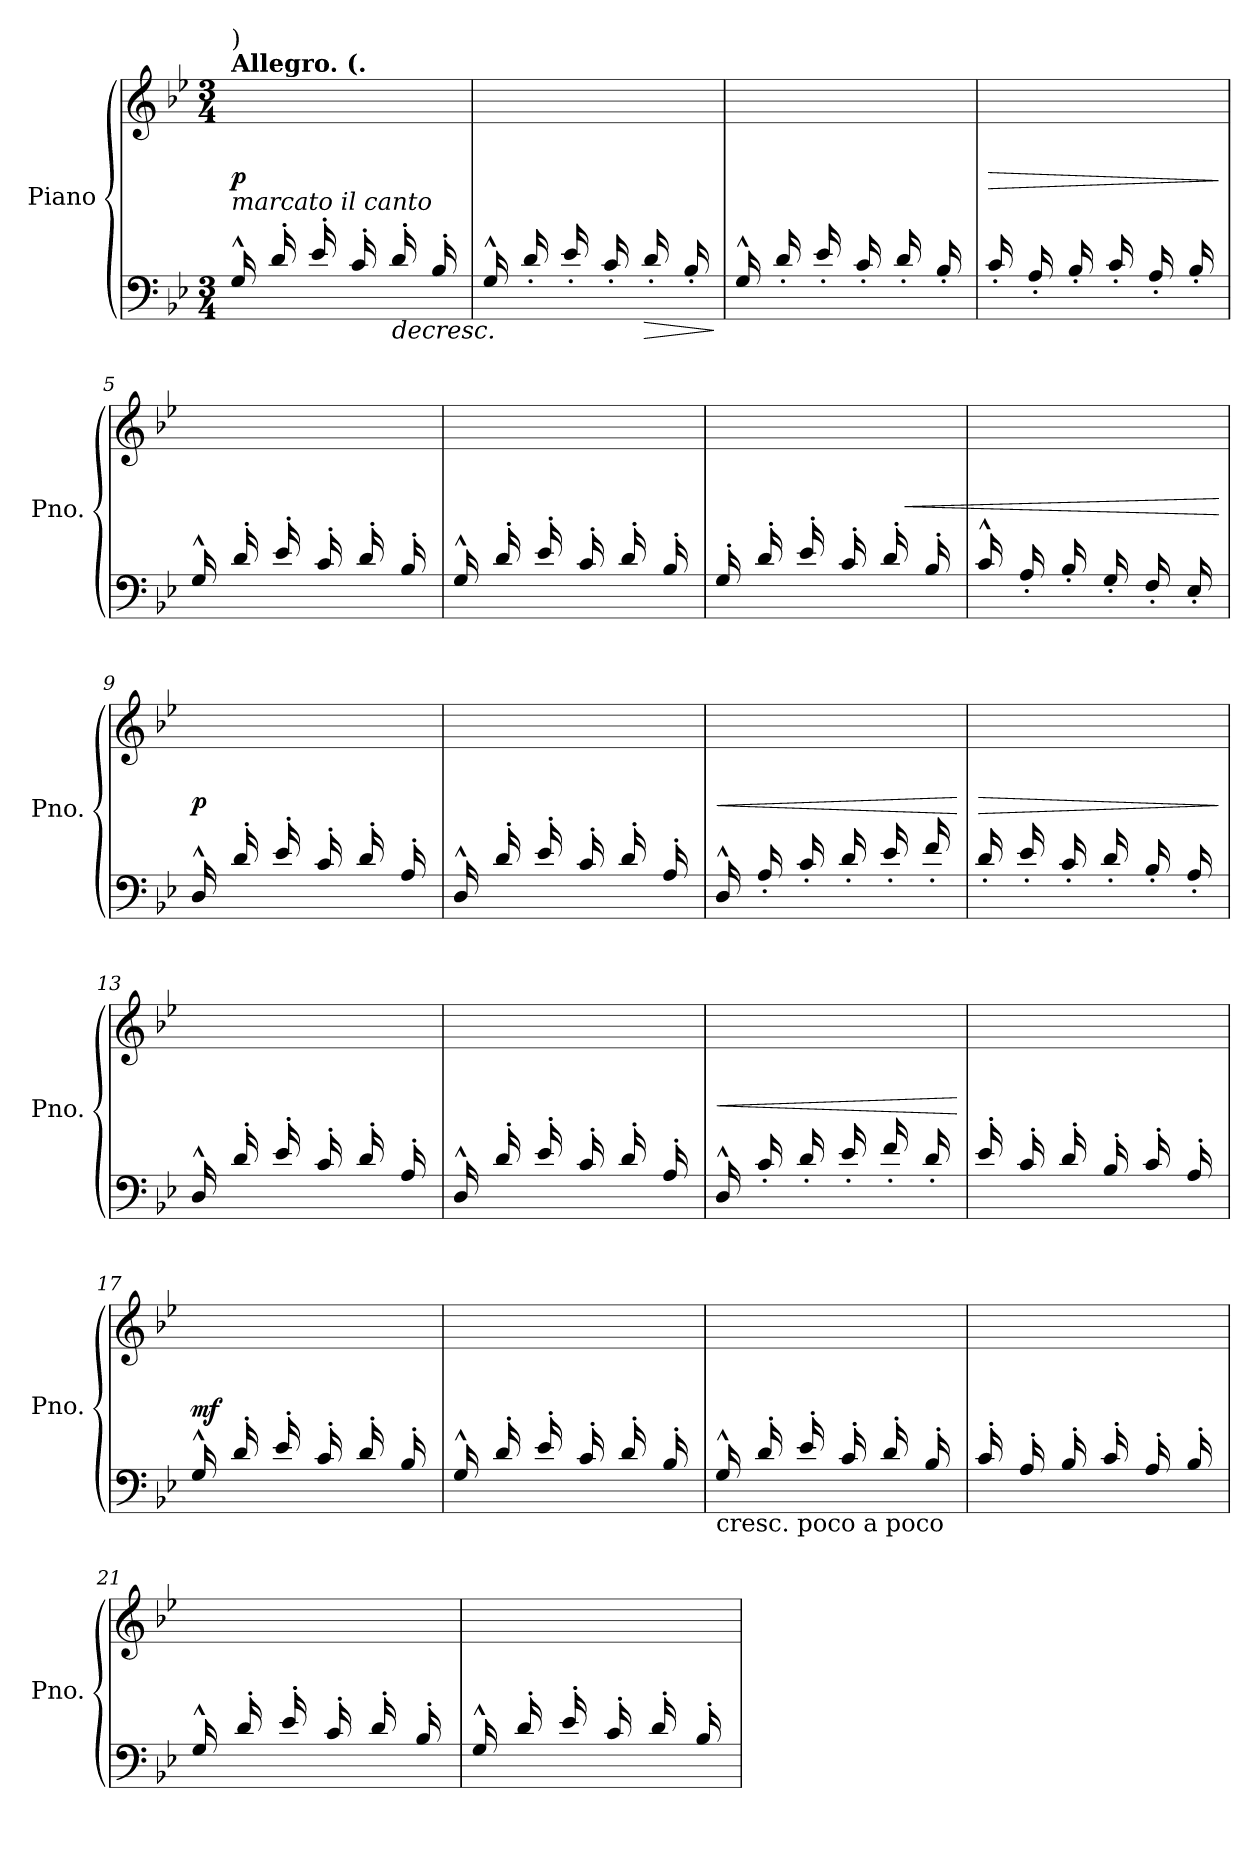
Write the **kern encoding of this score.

**kern	**kern	**dynam
*part1	*part1	*part1
*staff2	*staff1	*staff1/2
*I"Piano	*	*
*I'Pno.	*	*
*clefF4	*clefG2	*
*k[b-e-]	*k[b-e-]	*
*M3/4	*M3/4	*
*MM132	*MM132	*
=1	=1	=1
*^	*^	*
!	!	!LO:TX:a:B:t=Allegro.   (.	!	!
!	!	!LO:TX:a:t=)	!	!
!	!	!LO:TX:b:i:t=marcato il canto	!	!
!	!	!	!	!LO:DY:b
16G^^/LL	2.ryy	2.ryy	16ryy	p
16ryy	.	.	16d'\	.
16d'/	.	.	16ryy	.
16ryy	.	.	16d'\JJ	.
16e-'/LL	.	.	16ryy	.
16ryy	.	.	16d'\	.
16c'/	.	.	16ryy	.
16ryy	.	.	16d'\JJ	.
!	!	!	!	!LO:HP:b=2
16d'/LL	.	.	16ryy	>
16ryy	.	.	16d'\	.
16B-'/	.	.	16ryy	.
16ryy	.	.	16d'\JJ	.
=2	=2	=2	=2	=2
16G^^/LL	2.ryy	2.ryy	16ryy	.
16ryy	.	.	16d'\	.
16d'/	.	.	16ryy	.
16ryy	.	.	16d'\JJ	.
16e-'/LL	.	.	16ryy	.
16ryy	.	.	16d'\	.
16c'/	.	.	16ryy	.
16ryy	.	.	16d'\JJ	.
!	!	!	!	!LO:HP:b=2
16d'/LL	.	.	16ryy	>
16ryy	.	.	16d'\	.
16B-'/	.	.	16ryy	.
16ryy	.	.	16d'\JJ	.
*v	*v	*	*	*
*	*v	*v	*
.	.	]
=3	=3	=3
*^	*^	*
16G^^/LL	2.ryy	2.ryy	16ryy	.
16ryy	.	.	16d'\	.
16d'/	.	.	16ryy	.
16ryy	.	.	16d'\JJ	.
16e-'/LL	.	.	16ryy	.
16ryy	.	.	16d'\	.
16c'/	.	.	16ryy	.
16ryy	.	.	16d'\JJ	.
16d'/LL	.	.	16ryy	.
16ryy	.	.	16d'\	.
16B-'/	.	.	16ryy	.
16ryy	.	.	16d'\JJ	.
*v	*v	*	*	*
*	*v	*v	*
.	.	]
=4	=4	=4
*^	*	*
!	!	!	!LO:HP:b
*	*	*^	*
16c'/LL	2.ryy	2.ryy	16ryy	>
16ryy	.	.	16d'\	.
16A'/	.	.	16ryy	.
16ryy	.	.	16d'\JJ	.
16B-'/LL	.	.	16ryy	.
16ryy	.	.	16d'\	.
16c'/	.	.	16ryy	.
16ryy	.	.	16d'\JJ	.
16A'/LL	.	.	16ryy	.
16ryy	.	.	16d'\	.
16B-'/	.	.	16ryy	.
16ryy	.	.	16d'\JJ	.
*v	*v	*	*	*
*	*v	*v	*
.	.	]
=5	=5	=5
*^	*^	*
16G^^/LL	2.ryy	2.ryy	16ryy	.
16ryy	.	.	16d'\	.
16d'/	.	.	16ryy	.
16ryy	.	.	16d'\JJ	.
16e-'/LL	.	.	16ryy	.
16ryy	.	.	16d'\	.
16c'/	.	.	16ryy	.
16ryy	.	.	16d'\JJ	.
16d'/LL	.	.	16ryy	.
16ryy	.	.	16d'\	.
16B-'/	.	.	16ryy	.
16ryy	.	.	16d'\JJ	.
!!LO:LB:g=z	!!
=6	=6	=6	=6	=6
16G^^/LL	2.ryy	2.ryy	16ryy	.
16ryy	.	.	16d'\	.
16d'/	.	.	16ryy	.
16ryy	.	.	16d'\JJ	.
16e-'/LL	.	.	16ryy	.
16ryy	.	.	16d'\	.
16c'/	.	.	16ryy	.
16ryy	.	.	16d'\JJ	.
16d'/LL	.	.	16ryy	.
16ryy	.	.	16d'\	.
16B-'/	.	.	16ryy	.
16ryy	.	.	16d'\JJ	.
=7	=7	=7	=7	=7
16G'/LL	2.ryy	2.ryy	16ryy	.
16ryy	.	.	16d'\	.
16d'/	.	.	16ryy	.
16ryy	.	.	16d'\JJ	.
16e-'/LL	.	.	16ryy	.
16ryy	.	.	16d'\	.
16c'/	.	.	16ryy	.
16ryy	.	.	16d'\JJ	.
16d'/LL	.	.	16ryy	.
!	!	!	!	!LO:HP:b
16ryy	.	.	16d'\	<
16B-'/	.	.	16ryy	.
16ryy	.	.	16d'\JJ	.
=8	=8	=8	=8	=8
16c^^/LL	2.ryy	2.ryy	16ryy	.
16ryy	.	.	16d'\	.
16A'/	.	.	16ryy	.
16ryy	.	.	16d'\JJ	.
16B-'/LL	.	.	16ryy	.
16ryy	.	.	16d'\	.
16G'/	.	.	16ryy	.
16ryy	.	.	16d'\JJ	.
16F'/LL	.	.	16ryy	.
16ryy	.	.	16d'\	.
16E-'/	.	.	16ryy	.
16ryy	.	.	16d'\JJ	.
*v	*v	*	*	*
*	*v	*v	*
.	.	[
=9	=9	=9
*^	*^	*
!	!	!	!	!LO:DY:b
16D^^/LL	2.ryy	2.ryy	16ryy	p
16ryy	.	.	16d'\	.
16d'/	.	.	16ryy	.
16ryy	.	.	16d'\JJ	.
16e-'/LL	.	.	16ryy	.
16ryy	.	.	16d'\	.
16c'/	.	.	16ryy	.
16ryy	.	.	16d'\JJ	.
16d'/LL	.	.	16ryy	.
16ryy	.	.	16d'\	.
16A'/	.	.	16ryy	.
16ryy	.	.	16d'\JJ	.
=10	=10	=10	=10	=10
16D^^/LL	2.ryy	2.ryy	16ryy	.
16ryy	.	.	16d'\	.
16d'/	.	.	16ryy	.
16ryy	.	.	16d'\JJ	.
16e-'/LL	.	.	16ryy	.
16ryy	.	.	16d'\	.
16c'/	.	.	16ryy	.
16ryy	.	.	16d'\JJ	.
16d'/LL	.	.	16ryy	.
16ryy	.	.	16d'\	.
16A'/	.	.	16ryy	.
16ryy	.	.	16d'\JJ	.
!!LO:LB:g=z	!!
=11	=11	=11	=11	=11
!	!	!	!	!LO:HP:b
16D^^/LL	2.ryy	2.ryy	16ryy	<
16ryy	.	.	16d'\	.
16A'/	.	.	16ryy	.
16ryy	.	.	16d'\JJ	.
16c'/LL	.	.	16ryy	.
16ryy	.	.	16d'\	.
16d'/	.	.	16ryy	.
16ryy	.	.	16d'\JJ	.
16e-'/LL	.	.	16ryy	.
16ryy	.	.	16d'\	.
16f'/	.	.	16ryy	.
16ryy	.	.	16d'\JJ	.
*v	*v	*	*	*
*	*v	*v	*
.	.	[
=12	=12	=12
*^	*	*
!	!	!	!LO:HP:b
*	*	*^	*
16d'/LL	2.ryy	2.ryy	16ryy	>
16ryy	.	.	16d'\	.
16e-'/	.	.	16ryy	.
16ryy	.	.	16d'\JJ	.
16c'/LL	.	.	16ryy	.
16ryy	.	.	16d'\	.
16d'/	.	.	16ryy	.
16ryy	.	.	16d'\JJ	.
16B-'/LL	.	.	16ryy	.
16ryy	.	.	16d'\	.
16A'/	.	.	16ryy	.
16ryy	.	.	16d'\JJ	.
*v	*v	*	*	*
*	*v	*v	*
.	.	]
=13	=13	=13
*^	*^	*
16D^^/LL	2.ryy	2.ryy	16ryy	.
16ryy	.	.	16d'\	.
16d'/	.	.	16ryy	.
16ryy	.	.	16d'\JJ	.
16e-'/LL	.	.	16ryy	.
16ryy	.	.	16d'\	.
16c'/	.	.	16ryy	.
16ryy	.	.	16d'\JJ	.
16d'/LL	.	.	16ryy	.
16ryy	.	.	16d'\	.
16A'/	.	.	16ryy	.
16ryy	.	.	16d'\JJ	.
=14	=14	=14	=14	=14
16D^^/LL	2.ryy	2.ryy	16ryy	.
16ryy	.	.	16d'\	.
16d'/	.	.	16ryy	.
16ryy	.	.	16d'\JJ	.
16e-'/LL	.	.	16ryy	.
16ryy	.	.	16d'\	.
16c'/	.	.	16ryy	.
16ryy	.	.	16d'\JJ	.
16d'/LL	.	.	16ryy	.
16ryy	.	.	16d'\	.
16A'/	.	.	16ryy	.
16ryy	.	.	16d'\JJ	.
=15	=15	=15	=15	=15
!	!	!	!	!LO:HP:b
16D^^/LL	2.ryy	2.ryy	16ryy	<
16ryy	.	.	16d'\	.
16c'/	.	.	16ryy	.
16ryy	.	.	16d'\JJ	.
16d'/LL	.	.	16ryy	.
16ryy	.	.	16d'\	.
16e-'/	.	.	16ryy	.
16ryy	.	.	16d'\JJ	.
16f'/LL	.	.	16ryy	.
16ryy	.	.	16d'\	.
16d'/	.	.	16ryy	.
16ryy	.	.	16d'\JJ	.
*v	*v	*	*	*
*	*v	*v	*
.	.	[
!!LO:LB:g=z
=16	=16	=16
*^	*^	*
16e-'/LL	2.ryy	2.ryy	16ryy	.
16ryy	.	.	16d'\	.
16c'/	.	.	16ryy	.
16ryy	.	.	16d'\JJ	.
16d'/LL	.	.	16ryy	.
16ryy	.	.	16d'\	.
16B-'/	.	.	16ryy	.
16ryy	.	.	16d'\JJ	.
16c'/LL	.	.	16ryy	.
16ryy	.	.	16d'\	.
16A'/	.	.	16ryy	.
16ryy	.	.	16d'\JJ	.
=17	=17	=17	=17	=17
!	!	!	!	!LO:DY:b
16G^^/LL	2.ryy	2.ryy	16ryy	mf
16ryy	.	.	16d\' 16dd\'	.
16d'/	.	.	16ryy	.
16ryy	.	.	16d\' 16dd\'JJ	.
16e-'/LL	.	.	16ryy	.
16ryy	.	.	16d\' 16dd\'	.
16c'/	.	.	16ryy	.
16ryy	.	.	16d\' 16dd\'JJ	.
16d'/LL	.	.	16ryy	.
16ryy	.	.	16d\' 16dd\'	.
16B-'/	.	.	16ryy	.
16ryy	.	.	16d\' 16dd\'JJ	.
=18	=18	=18	=18	=18
16G^^/LL	2.ryy	2.ryy	16ryy	.
16ryy	.	.	16d\' 16dd\'	.
16d'/	.	.	16ryy	.
16ryy	.	.	16d\' 16dd\'JJ	.
16e-'/LL	.	.	16ryy	.
16ryy	.	.	16d\' 16dd\'	.
16c'/	.	.	16ryy	.
16ryy	.	.	16d\' 16dd\'JJ	.
16d'/LL	.	.	16ryy	.
16ryy	.	.	16d\' 16dd\'	.
16B-'/	.	.	16ryy	.
16ryy	.	.	16d\' 16dd\'JJ	.
=19	=19	=19	=19	=19
!LO:TX:b:t=cresc. poco a poco	!	!	!	!
16G^^/LL	2.ryy	2.ryy	16ryy	.
16ryy	.	.	16d\' 16dd\'	.
16d'/	.	.	16ryy	.
16ryy	.	.	16d\' 16dd\'JJ	.
16e-'/LL	.	.	16ryy	.
16ryy	.	.	16d\' 16dd\'	.
16c'/	.	.	16ryy	.
16ryy	.	.	16d\' 16dd\'JJ	.
16d'/LL	.	.	16ryy	.
16ryy	.	.	16d\' 16dd\'	.
16B-'/	.	.	16ryy	.
16ryy	.	.	16d\' 16dd\'JJ	.
=20	=20	=20	=20	=20
16c'/LL	2.ryy	2.ryy	16ryy	.
16ryy	.	.	16d\' 16dd\'	.
16A'/	.	.	16ryy	.
16ryy	.	.	16d\' 16dd\'JJ	.
16B-'/LL	.	.	16ryy	.
16ryy	.	.	16d\' 16dd\'	.
16c'/	.	.	16ryy	.
16ryy	.	.	16d\' 16dd\'JJ	.
16A'/LL	.	.	16ryy	.
16ryy	.	.	16d\' 16dd\'	.
16B-'/	.	.	16ryy	.
16ryy	.	.	16d\' 16dd\'JJ	.
!!LO:LB:g=z	!!
=21	=21	=21	=21	=21
16G^^/LL	2.ryy	2.ryy	16ryy	.
16ryy	.	.	16d\' 16dd\'	.
16d'/	.	.	16ryy	.
16ryy	.	.	16d\' 16dd\'JJ	.
16e-'/LL	.	.	16ryy	.
16ryy	.	.	16d\' 16dd\'	.
16c'/	.	.	16ryy	.
16ryy	.	.	16d\' 16dd\'JJ	.
16d'/LL	.	.	16ryy	.
16ryy	.	.	16d\' 16dd\'	.
16B-'/	.	.	16ryy	.
16ryy	.	.	16d\' 16dd\'JJ	.
=22	=22	=22	=22	=22
16G^^/LL	2.ryy	2.ryy	16ryy	.
16ryy	.	.	16d\' 16dd\'	.
16d'/	.	.	16ryy	.
16ryy	.	.	16d\' 16dd\'JJ	.
16e-'/LL	.	.	16ryy	.
16ryy	.	.	16d\' 16dd\'	.
16c'/	.	.	16ryy	.
16ryy	.	.	16d\' 16dd\'JJ	.
16d'/LL	.	.	16ryy	.
16ryy	.	.	16d\' 16dd\'	.
16B-'/	.	.	16ryy	.
16ryy	.	.	16d\' 16dd\'JJ	.
*v	*v	*	*	*
*	*v	*v	*
=	=	=
*-	*-	*-
